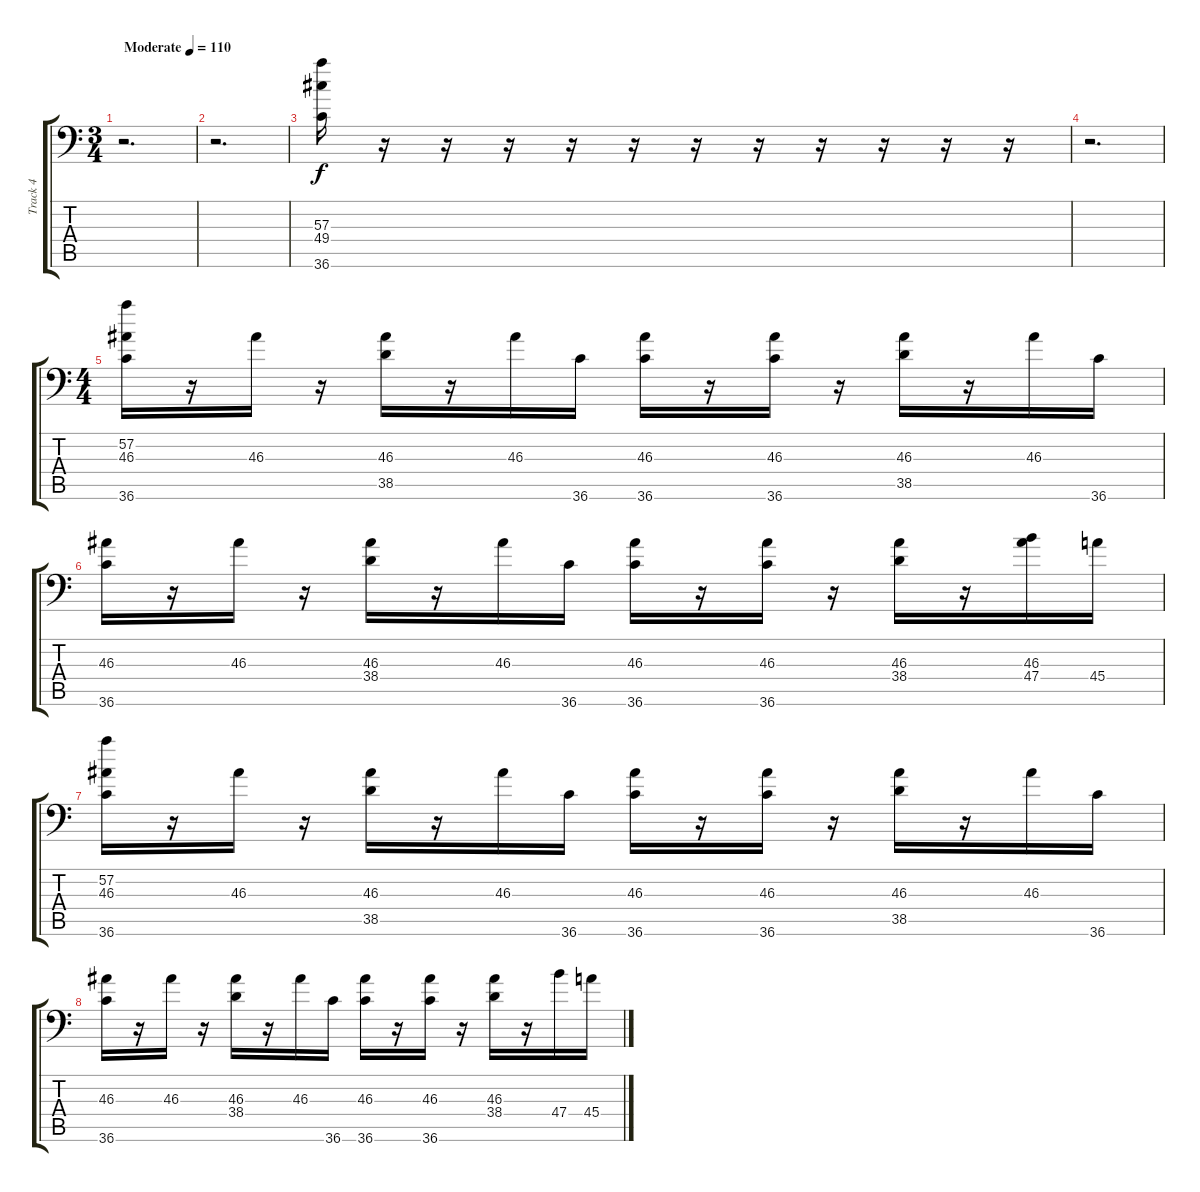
\track ("Track 4" "Track 4") {instrument acousticgrandpiano}
\staff {score tabs}
\tuning (C-1 C-1 C-1 C-1 C-1 C-1) {hide}
\ts (3 4)
\tempo (110 "Moderate")
\clef f4
\ks c
r.2{d dy f instrument acousticgrandpiano} |
r.2{d} |
(57.3 49.4 36.6).16 r.16 r.16 r.16 r.16 r.16 r.16 r.16 r.16 r.16 r.16 r.16 |
r.2{d} |
\ts (4 4)
\section ("" "")
(57.2 46.3 36.6).16 r.16 46.3.16 r.16 (46.3 38.5).16 r.16 46.3.16 36.6.16 (46.3 36.6).16 r.16 (46.3 36.6).16 r.16 (46.3 38.5).16 r.16 46.3.16 36.6.16 |
(46.3 36.6).16 r.16 46.3.16 r.16 (46.3 38.4).16 r.16 46.3.16 36.6.16 (46.3 36.6).16 r.16 (46.3 36.6).16 r.16 (46.3 38.4).16 r.16 (46.3 47.4).16 45.4.16 |
(57.2 46.3 36.6).16 r.16 46.3.16 r.16 (46.3 38.5).16 r.16 46.3.16 36.6.16 (46.3 36.6).16 r.16 (46.3 36.6).16 r.16 (46.3 38.5).16 r.16 46.3.16 36.6.16 |
(46.3 36.6).16 r.16 46.3.16 r.16 (46.3 38.4).16 r.16 46.3.16 36.6.16 (46.3 36.6).16 r.16 (46.3 36.6).16 r.16 (46.3 38.4).16 r.16 47.4.16 45.4.16
